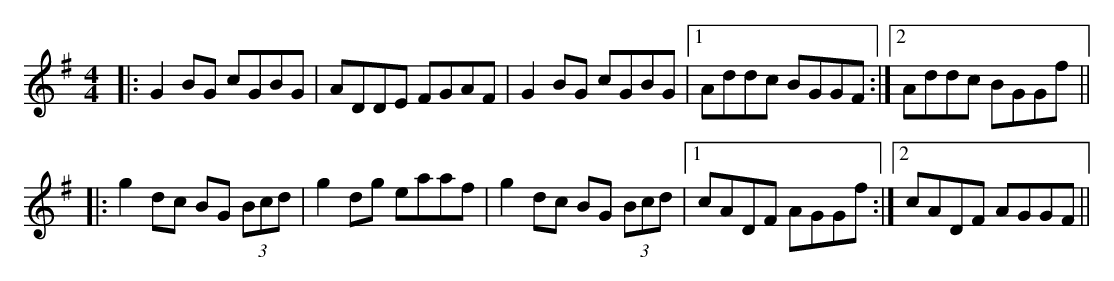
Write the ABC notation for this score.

X:1
M:4/4
K:G
|:G2BG cGBG|ADDE FGAF|G2BG cGBG|1 Addc BGGF:|2 Addc BGGf||
|:g2dc BG (3Bcd|g2dg eaaf|g2dc BG (3Bcd|1 cADF AGGf:|2 cADF AGGF||
